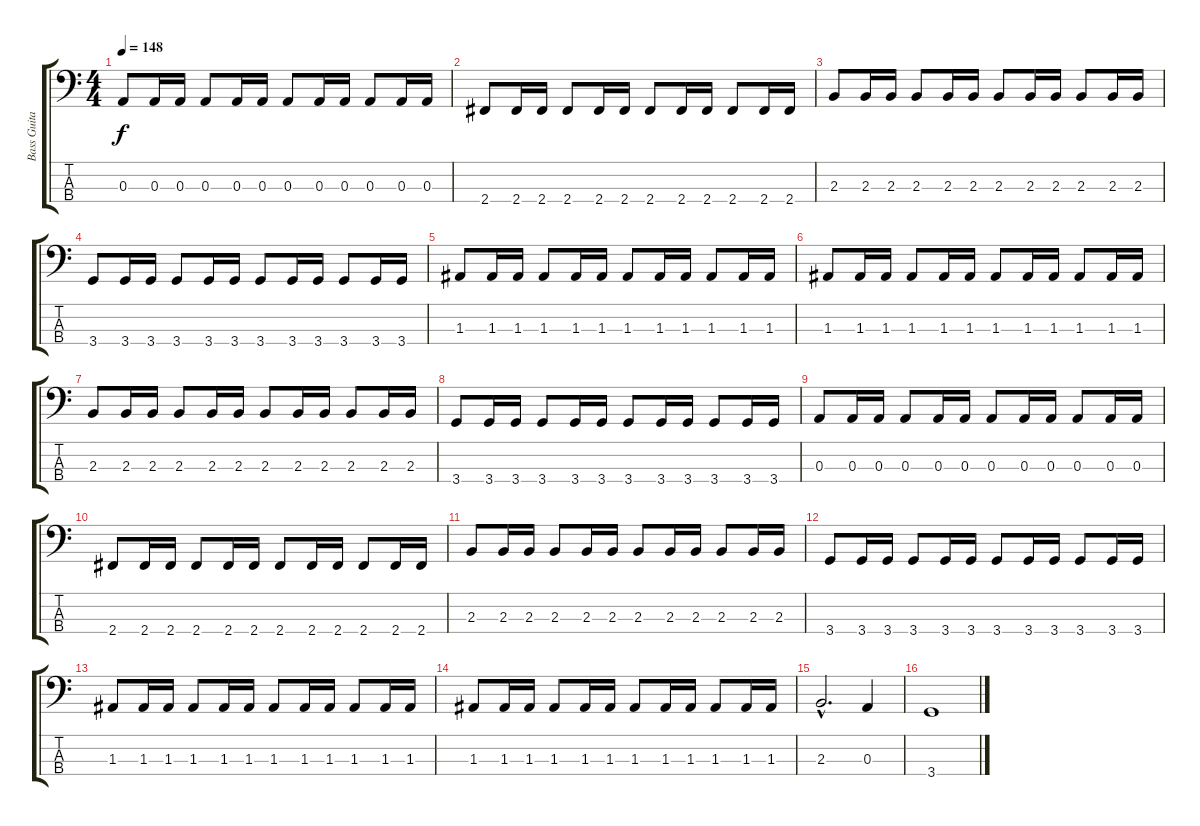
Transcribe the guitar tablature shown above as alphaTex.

\track ("Bass Guitar" "Bass Guita") {instrument electricbassfinger}
\staff {score tabs}
\tuning (G2 D2 A1 E1) {hide}
\ts (4 4)
\tempo 148
\clef f4
\ks c
0.3.8{dy f} 0.3.16 0.3.16 0.3.8 0.3.16 0.3.16 0.3.8 0.3.16 0.3.16 0.3.8 0.3.16 0.3.16 |
2.4.8 2.4.16 2.4.16 2.4.8 2.4.16 2.4.16 2.4.8 2.4.16 2.4.16 2.4.8 2.4.16 2.4.16 |
2.3.8 2.3.16 2.3.16 2.3.8 2.3.16 2.3.16 2.3.8 2.3.16 2.3.16 2.3.8 2.3.16 2.3.16 |
3.4.8 3.4.16 3.4.16 3.4.8 3.4.16 3.4.16 3.4.8 3.4.16 3.4.16 3.4.8 3.4.16 3.4.16 |
1.3.8 1.3.16 1.3.16 1.3.8 1.3.16 1.3.16 1.3.8 1.3.16 1.3.16 1.3.8 1.3.16 1.3.16 |
1.3.8 1.3.16 1.3.16 1.3.8 1.3.16 1.3.16 1.3.8 1.3.16 1.3.16 1.3.8 1.3.16 1.3.16 |
2.3.8 2.3.16 2.3.16 2.3.8 2.3.16 2.3.16 2.3.8 2.3.16 2.3.16 2.3.8 2.3.16 2.3.16 |
3.4.8 3.4.16 3.4.16 3.4.8 3.4.16 3.4.16 3.4.8 3.4.16 3.4.16 3.4.8 3.4.16 3.4.16 |
0.3.8 0.3.16 0.3.16 0.3.8 0.3.16 0.3.16 0.3.8 0.3.16 0.3.16 0.3.8 0.3.16 0.3.16 |
2.4.8 2.4.16 2.4.16 2.4.8 2.4.16 2.4.16 2.4.8 2.4.16 2.4.16 2.4.8 2.4.16 2.4.16 |
2.3.8 2.3.16 2.3.16 2.3.8 2.3.16 2.3.16 2.3.8 2.3.16 2.3.16 2.3.8 2.3.16 2.3.16 |
3.4.8 3.4.16 3.4.16 3.4.8 3.4.16 3.4.16 3.4.8 3.4.16 3.4.16 3.4.8 3.4.16 3.4.16 |
1.3.8 1.3.16 1.3.16 1.3.8 1.3.16 1.3.16 1.3.8 1.3.16 1.3.16 1.3.8 1.3.16 1.3.16 |
1.3.8 1.3.16 1.3.16 1.3.8 1.3.16 1.3.16 1.3.8 1.3.16 1.3.16 1.3.8 1.3.16 1.3.16 |
2.3{hac}.2{d} 0.3.4 |
3.4.1
